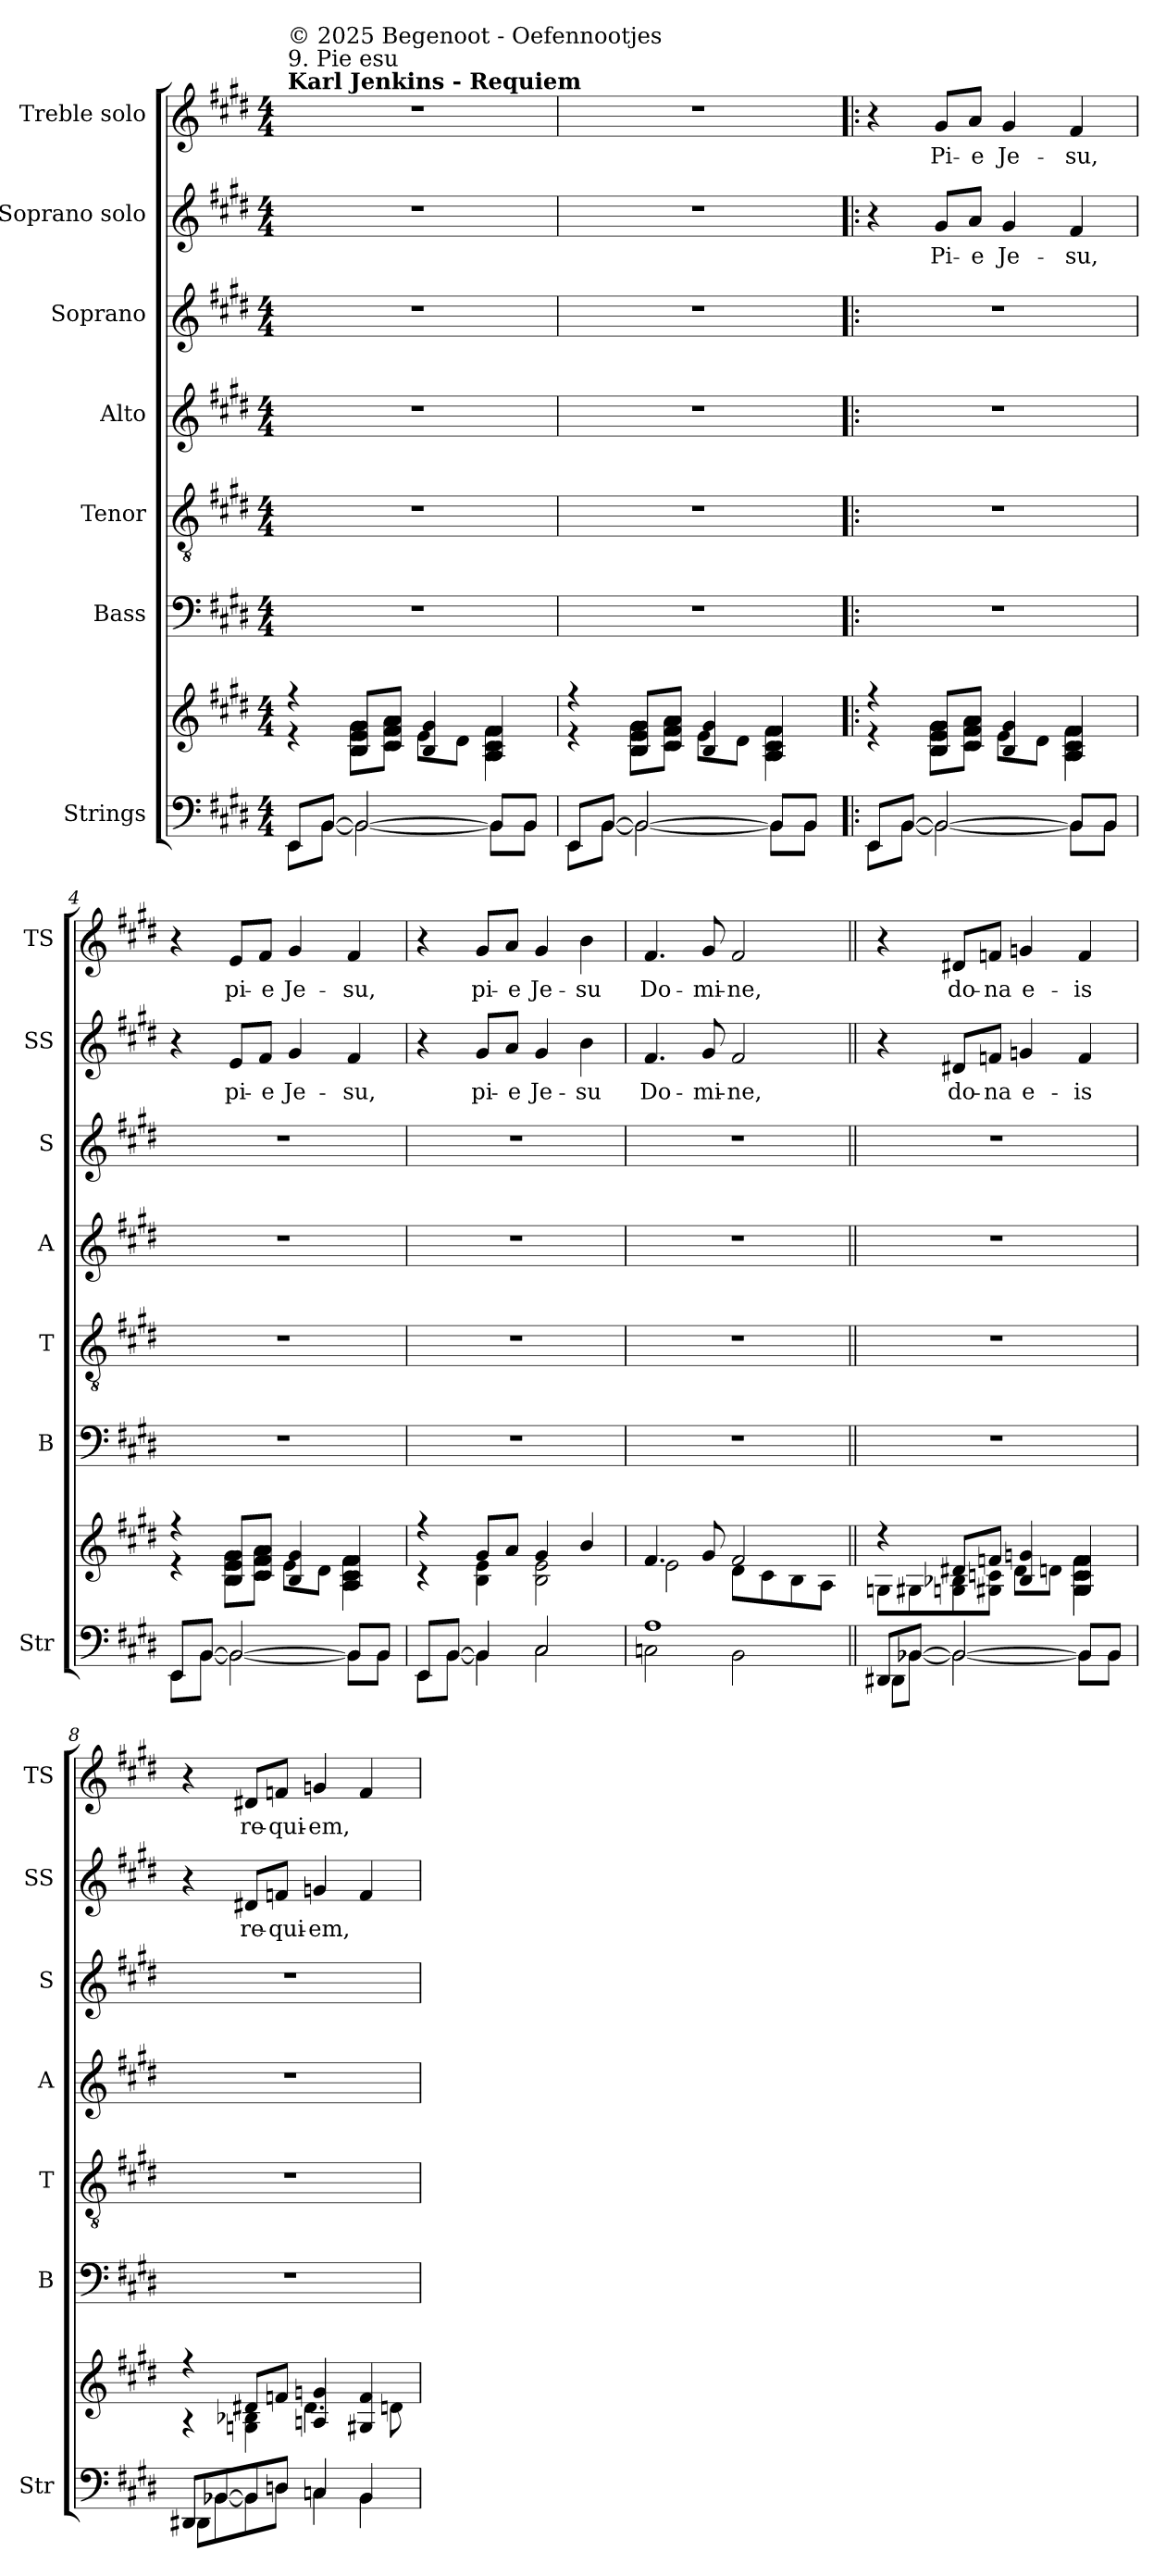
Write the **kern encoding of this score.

**kern	**kern	**kern	**kern	**kern	**kern	**kern	**text	**kern	**text
*part7	*part7	*part6	*part5	*part4	*part3	*part2	*part2	*part1	*part1
*staff8	*staff7	*staff6	*staff5	*staff4	*staff3	*staff2	*staff2	*staff1	*staff1
*I"Strings	*	*I"Bass	*I"Tenor	*I"Alto	*I"Soprano	*I"Soprano solo	*	*I"Treble solo	*
*I'Str	*	*I'B	*I'T	*I'A	*I'S	*I'SS	*	*I'TS	*
*clefF4	*clefG2	*clefF4	*clefGv2	*clefG2	*clefG2	*clefG2	*	*clefG2	*
*k[f#c#g#d#]	*k[f#c#g#d#]	*k[f#c#g#d#]	*k[f#c#g#d#]	*k[f#c#g#d#]	*k[f#c#g#d#]	*k[f#c#g#d#]	*	*k[f#c#g#d#]	*
*E:	*E:	*E:	*E:	*E:	*E:	*E:	*	*E:	*
*M4/4	*M4/4	*M4/4	*M4/4	*M4/4	*M4/4	*M4/4	*	*M4/4	*
=1	=1	=1	=1	=1	=1	=1	=1	=1	=1
*^	*^	*	*	*	*	*	*	*	*
!	!	!	!	!	!	!	!	!	!	!LO:TX:a:B:t=Karl Jenkins - Requiem	!
!	!	!	!	!	!	!	!	!	!	!LO:TX:a:t=9. Pie esu	!
!	!	!	!	!	!	!	!	!	!	!LO:TX:a:t=© 2025 Begenoot  -  Oefennootjes	!
8EE/L	8EE\L	4r	4r	1r	1r	1r	1r	1r	.	1r	.
[8BB/J	[8BB\J	.	.	.	.	.	.	.	.	.	.
2BB/_	2BB\_	8B/ 8e/ 8g#/L	8B\ 8e\ 8g#\L	.	.	.	.	.	.	.	.
.	.	8c#/ 8f#/ 8a/J	8c#\ 8f#\ 8a\J	.	.	.	.	.	.	.	.
.	.	4B/ 4g#/	8e\L	.	.	.	.	.	.	.	.
.	.	.	8d#\J	.	.	.	.	.	.	.	.
8BB/L]	8BB\L]	4A/ 4c#/ 4f#/	4A\ 4c#\ 4f#\	.	.	.	.	.	.	.	.
8BB/J	8BB\J	.	.	.	.	.	.	.	.	.	.
=2	=2	=2	=2	=2	=2	=2	=2	=2	=2	=2	=2
8EE/L	8EE\L	4r	4r	1r	1r	1r	1r	1r	.	1r	.
[8BB/J	[8BB\J	.	.	.	.	.	.	.	.	.	.
2BB/_	2BB\_	8B/ 8e/ 8g#/L	8B\ 8e\ 8g#\L	.	.	.	.	.	.	.	.
.	.	8c#/ 8f#/ 8a/J	8c#\ 8f#\ 8a\J	.	.	.	.	.	.	.	.
.	.	4B/ 4g#/	8e\L	.	.	.	.	.	.	.	.
.	.	.	8d#\J	.	.	.	.	.	.	.	.
8BB/L]	8BB\L]	4A/ 4c#/ 4f#/	4A\ 4c#\ 4f#\	.	.	.	.	.	.	.	.
8BB/J	8BB\J	.	.	.	.	.	.	.	.	.	.
=3!|:	=3!|:	=3!|:	=3!|:	=3!|:	=3!|:	=3!|:	=3!|:	=3!|:	=3!|:	=3!|:	=3!|:
8EE/L	8EE\L	4r	4r	1r	1r	1r	1r	4r	.	4r	.
[8BB/J	[8BB\J	.	.	.	.	.	.	.	.	.	.
!	!	!	!	!	!	!	!	!	!LO:LY:b	!	!LO:LY:b
2BB/_	2BB\_	8B/ 8e/ 8g#/L	8B\ 8e\ 8g#\L	.	.	.	.	8g#/L	Pi-	8g#/L	Pi-
!	!	!	!	!	!	!	!	!	!LO:LY:b	!	!LO:LY:b
.	.	8c#/ 8f#/ 8a/J	8c#\ 8f#\ 8a\J	.	.	.	.	8a/J	-e	8a/J	-e
!	!	!	!	!	!	!	!	!	!LO:LY:b	!	!LO:LY:b
.	.	4B/ 4g#/	8e\L	.	.	.	.	4g#/	Je-	4g#/	Je-
.	.	.	8d#\J	.	.	.	.	.	.	.	.
!	!	!	!	!	!	!	!	!	!LO:LY:b	!	!LO:LY:b
8BB/L]	8BB\L]	4A/ 4c#/ 4f#/	4A\ 4c#\ 4f#\	.	.	.	.	4f#/	-su,	4f#/	-su,
8BB/J	8BB\J	.	.	.	.	.	.	.	.	.	.
!!LO:PB:g=z
=4	=4	=4	=4	=4	=4	=4	=4	=4	=4	=4	=4
8EE/L	8EE\L	4r	4r	1r	1r	1r	1r	4r	.	4r	.
[8BB/J	[8BB\J	.	.	.	.	.	.	.	.	.	.
!	!	!	!	!	!	!	!	!	!LO:LY:b	!	!LO:LY:b
2BB/_	2BB\_	8B/ 8e/ 8g#/L	8B\ 8e\ 8g#\L	.	.	.	.	8e/L	pi-	8e/L	pi-
!	!	!	!	!	!	!	!	!	!LO:LY:b	!	!LO:LY:b
.	.	8c#/ 8f#/ 8a/J	8c#\ 8f#\ 8a\J	.	.	.	.	8f#/J	-e	8f#/J	-e
!	!	!	!	!	!	!	!	!	!LO:LY:b	!	!LO:LY:b
.	.	4B/ 4g#/	8e\L	.	.	.	.	4g#/	Je-	4g#/	Je-
.	.	.	8d#\J	.	.	.	.	.	.	.	.
!	!	!	!	!	!	!	!	!	!LO:LY:b	!	!LO:LY:b
8BB/L]	8BB\L]	4A/ 4c#/ 4f#/	4A\ 4c#\ 4f#\	.	.	.	.	4f#/	-su,	4f#/	-su,
8BB/J	8BB\J	.	.	.	.	.	.	.	.	.	.
=5	=5	=5	=5	=5	=5	=5	=5	=5	=5	=5	=5
8EE/L	8EE\L	4r	4r	1r	1r	1r	1r	4r	.	4r	.
[8BB/J	[8BB\J	.	.	.	.	.	.	.	.	.	.
!	!	!	!	!	!	!	!	!	!LO:LY:b	!	!LO:LY:b
4BB/]	4BB\]	8g#/L	4B\ 4e\	.	.	.	.	8g#/L	pi-	8g#/L	pi-
!	!	!	!	!	!	!	!	!	!LO:LY:b	!	!LO:LY:b
.	.	8a/J	.	.	.	.	.	8a/J	-e	8a/J	-e
!	!	!	!	!	!	!	!	!	!LO:LY:b	!	!LO:LY:b
2C#/	2C#\	4g#/	2B\ 2e\	.	.	.	.	4g#/	Je-	4g#/	Je-
!	!	!	!	!	!	!	!	!	!LO:LY:b	!	!LO:LY:b
.	.	4b/	.	.	.	.	.	4b\	-su	4b\	-su
=6	=6	=6	=6	=6	=6	=6	=6	=6	=6	=6	=6
!	!	!	!	!	!	!	!	!	!LO:LY:b	!	!LO:LY:b
1A	2Cn\	4.f#/	2e\	1r	1r	1r	1r	4.f#/	Do-	4.f#/	Do-
!	!	!	!	!	!	!	!	!	!LO:LY:b	!	!LO:LY:b
.	.	8g#/	.	.	.	.	.	8g#/	-mi-	8g#/	-mi-
!	!	!	!	!	!	!	!	!	!LO:LY:b	!	!LO:LY:b
.	2BB\	2f#/	8d#\L	.	.	.	.	2f#/	-ne,	2f#/	-ne,
.	.	.	8c#\	.	.	.	.	.	.	.	.
.	.	.	8B\	.	.	.	.	.	.	.	.
.	.	.	8A\J	.	.	.	.	.	.	.	.
!!LO:PB:g=z
=7||	=7||	=7||	=7||	=7||	=7||	=7||	=7||	=7||	=7||	=7||	=7||
8DD#X/L	8DD#\L	4r	8G\L	1r	1r	1r	1r	4r	.	4r	.
[8BB-/J	[8BB-\J	.	8G#X\	.	.	.	.	.	.	.	.
!	!	!	!	!	!	!	!	!	!LO:LY:b	!	!LO:LY:b
2BB-/_	2BB-\_	8d#X/L	8Gn\ 8B-\	.	.	.	.	8d#X/L	do-	8d#X/L	do-
!	!	!	!	!	!	!	!	!	!LO:LY:b	!	!LO:LY:b
.	.	8f/J	8G#X\ 8c\J	.	.	.	.	8f/J	-na	8f/J	-na
!	!	!	!	!	!	!	!	!	!LO:LY:b	!	!LO:LY:b
.	.	4B-/ 4g/	8d#\L	.	.	.	.	4g/	e-	4g/	e-
.	.	.	8dn\J	.	.	.	.	.	.	.	.
!	!	!	!	!	!	!	!	!	!LO:LY:b	!	!LO:LY:b
8BB-/L]	8BB-\L]	4G#/ 4c/ 4f/	4G#\ 4c\ 4f\	.	.	.	.	4f/	-is	4f/	-is
8BB-/J	8BB-\J	.	.	.	.	.	.	.	.	.	.
=8	=8	=8	=8	=8	=8	=8	=8	=8	=8	=8	=8
8DD#X/L	8DD#\L	4r	4r	1r	1r	1r	1r	4r	.	4r	.
[8BB-/	[8BB-\	.	.	.	.	.	.	.	.	.	.
!	!	!	!	!	!	!	!	!	!LO:LY:b	!	!LO:LY:b
8BB-/]	8BB-\]	8d#X/L	4G\ 4B-\	.	.	.	.	8d#X/L	re-	8d#X/L	re-
!	!	!	!	!	!	!	!	!	!LO:LY:b	!	!LO:LY:b
8D/J	8D\J	8f/J	.	.	.	.	.	8f/J	-qui-	8f/J	-qui-
!	!	!	!	!	!	!	!	!	!LO:LY:b	!	!LO:LY:b
4C/	4C\	4An/ 4g/	4.d#\	.	.	.	.	4g/	-em,	4g/	-em,
4BB-/	4BB-\	4G#X/ 4f/	.	.	.	.	.	4f/	.	4f/	.
.	.	.	8dn\	.	.	.	.	.	.	.	.
*v	*v	*	*	*	*	*	*	*	*	*	*
*	*v	*v	*	*	*	*	*	*	*	*
=	=	=	=	=	=	=	=	=	=
*-	*-	*-	*-	*-	*-	*-	*-	*-	*-
